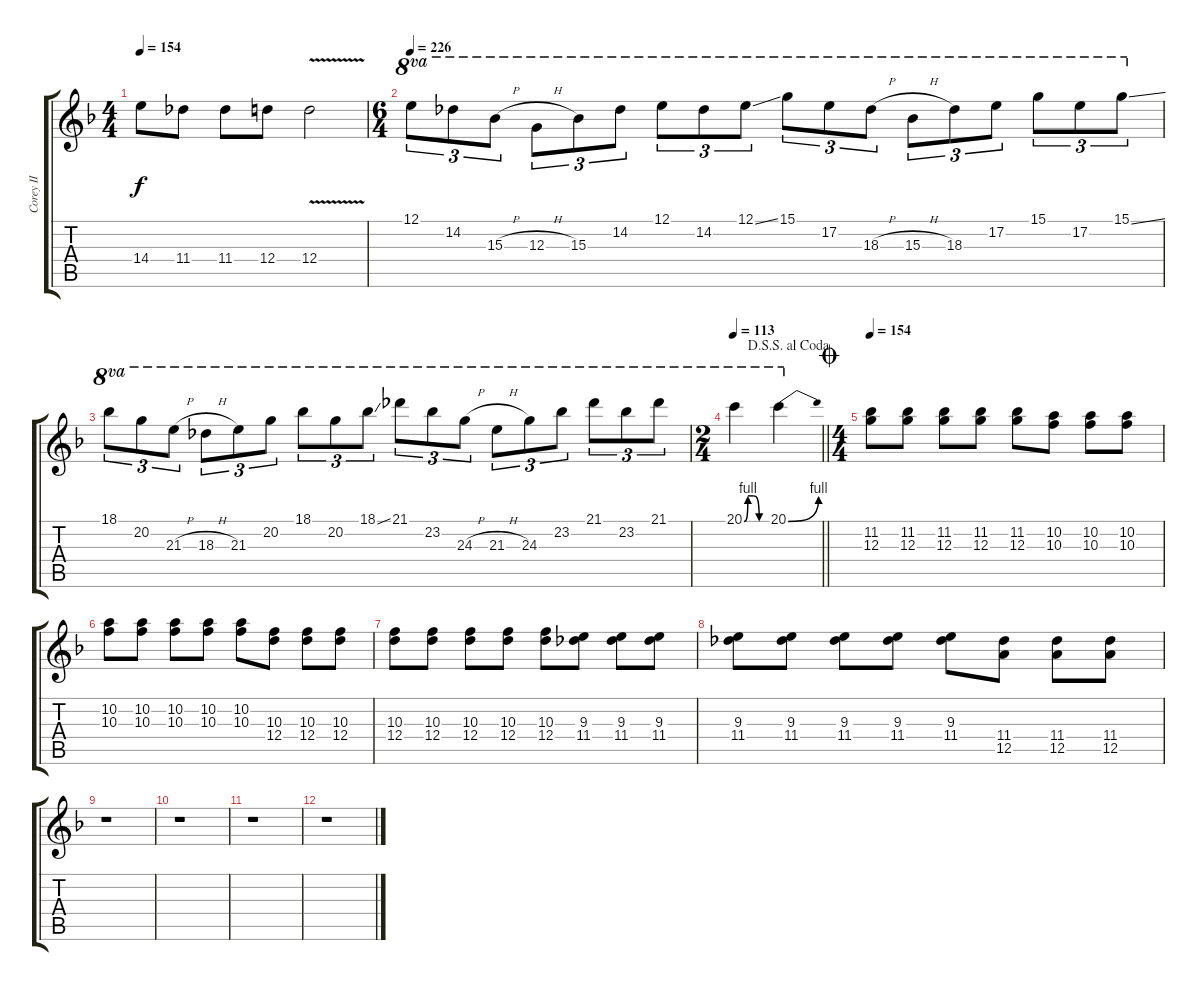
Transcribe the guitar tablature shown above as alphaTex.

\track ("Corey II" "Corey II") {instrument distortionguitar}
\staff {score tabs}
\tuning (E4 B3 G3 D3 A2 D2) {hide}
\ts (4 4)
\tempo 154
\clef g2
\ks f
14.4.8{dy f} 11.4.8 11.4.8 12.4.8 12.4{v}.2 |
\ts (6 4)
\tempo 226
12.1.8{tu (3 2) ot 8va} 14.2.8{tu (3 2) ot 8va} 15.3{h}.8{tu (3 2) ot 8va} 12.3{h}.8{tu (3 2) ot 8va} 15.3.8{tu (3 2) ot 8va} 14.2.8{tu (3 2) ot 8va} 12.1.8{tu (3 2) ot 8va} 14.2.8{tu (3 2) ot 8va} 12.1{ss}.8{tu (3 2) ot 8va} 15.1.8{tu (3 2) ot 8va} 17.2.8{tu (3 2) ot 8va} 18.3{h}.8{tu (3 2) ot 8va} 15.3{h}.8{tu (3 2) ot 8va} 18.3.8{tu (3 2) ot 8va} 17.2.8{tu (3 2) ot 8va} 15.1.8{tu (3 2) ot 8va} 17.2.8{tu (3 2) ot 8va} 15.1{ss}.8{tu (3 2) ot 8va} |
18.1.8{tu (3 2) ot 8va} 20.2.8{tu (3 2) ot 8va} 21.3{h}.8{tu (3 2) ot 8va} 18.3{h}.8{tu (3 2) ot 8va} 21.3.8{tu (3 2) ot 8va} 20.2.8{tu (3 2) ot 8va} 18.1.8{tu (3 2) ot 8va} 20.2.8{tu (3 2) ot 8va} 18.1{ss}.8{tu (3 2) ot 8va} 21.1.8{tu (3 2) ot 8va} 23.2.8{tu (3 2) ot 8va} 24.3{h}.8{tu (3 2) ot 8va} 21.3{h}.8{tu (3 2) ot 8va} 24.3.8{tu (3 2) ot 8va} 23.2.8{tu (3 2) ot 8va} 21.1.8{tu (3 2) ot 8va} 23.2.8{tu (3 2) ot 8va} 21.1.8{tu (3 2) ot 8va} |
\ts (2 4)
\jump dalsegnosegnoalcoda
\tempo 113
\barLineRight lightlight
20.1{be (custom 0 0 10 4 25 4 40 0 60 0)}.4{ot 8va} 20.1{be (bend 0 0 60 4)}.4{ot 8va} |
\ts (4 4)
\jump coda
\tempo 154
(11.2 12.3).8 (11.2 12.3).8 (11.2 12.3).8 (11.2 12.3).8 (11.2 12.3).8 (10.2 10.3).8 (10.2 10.3).8 (10.2 10.3).8 |
(10.2 10.3).8 (10.2 10.3).8 (10.2 10.3).8 (10.2 10.3).8 (10.2 10.3).8 (10.3 12.4).8 (10.3 12.4).8 (10.3 12.4).8 |
(10.3 12.4).8 (10.3 12.4).8 (10.3 12.4).8 (10.3 12.4).8 (10.3 12.4).8 (9.3 11.4).8 (9.3 11.4).8 (9.3 11.4).8 |
(9.3 11.4).8 (9.3 11.4).8 (9.3 11.4).8 (9.3 11.4).8 (9.3 11.4).8 (11.4 12.5).8 (11.4 12.5).8 (11.4 12.5).8 |
r.1 |
r.1 |
r.1 |
r.1
